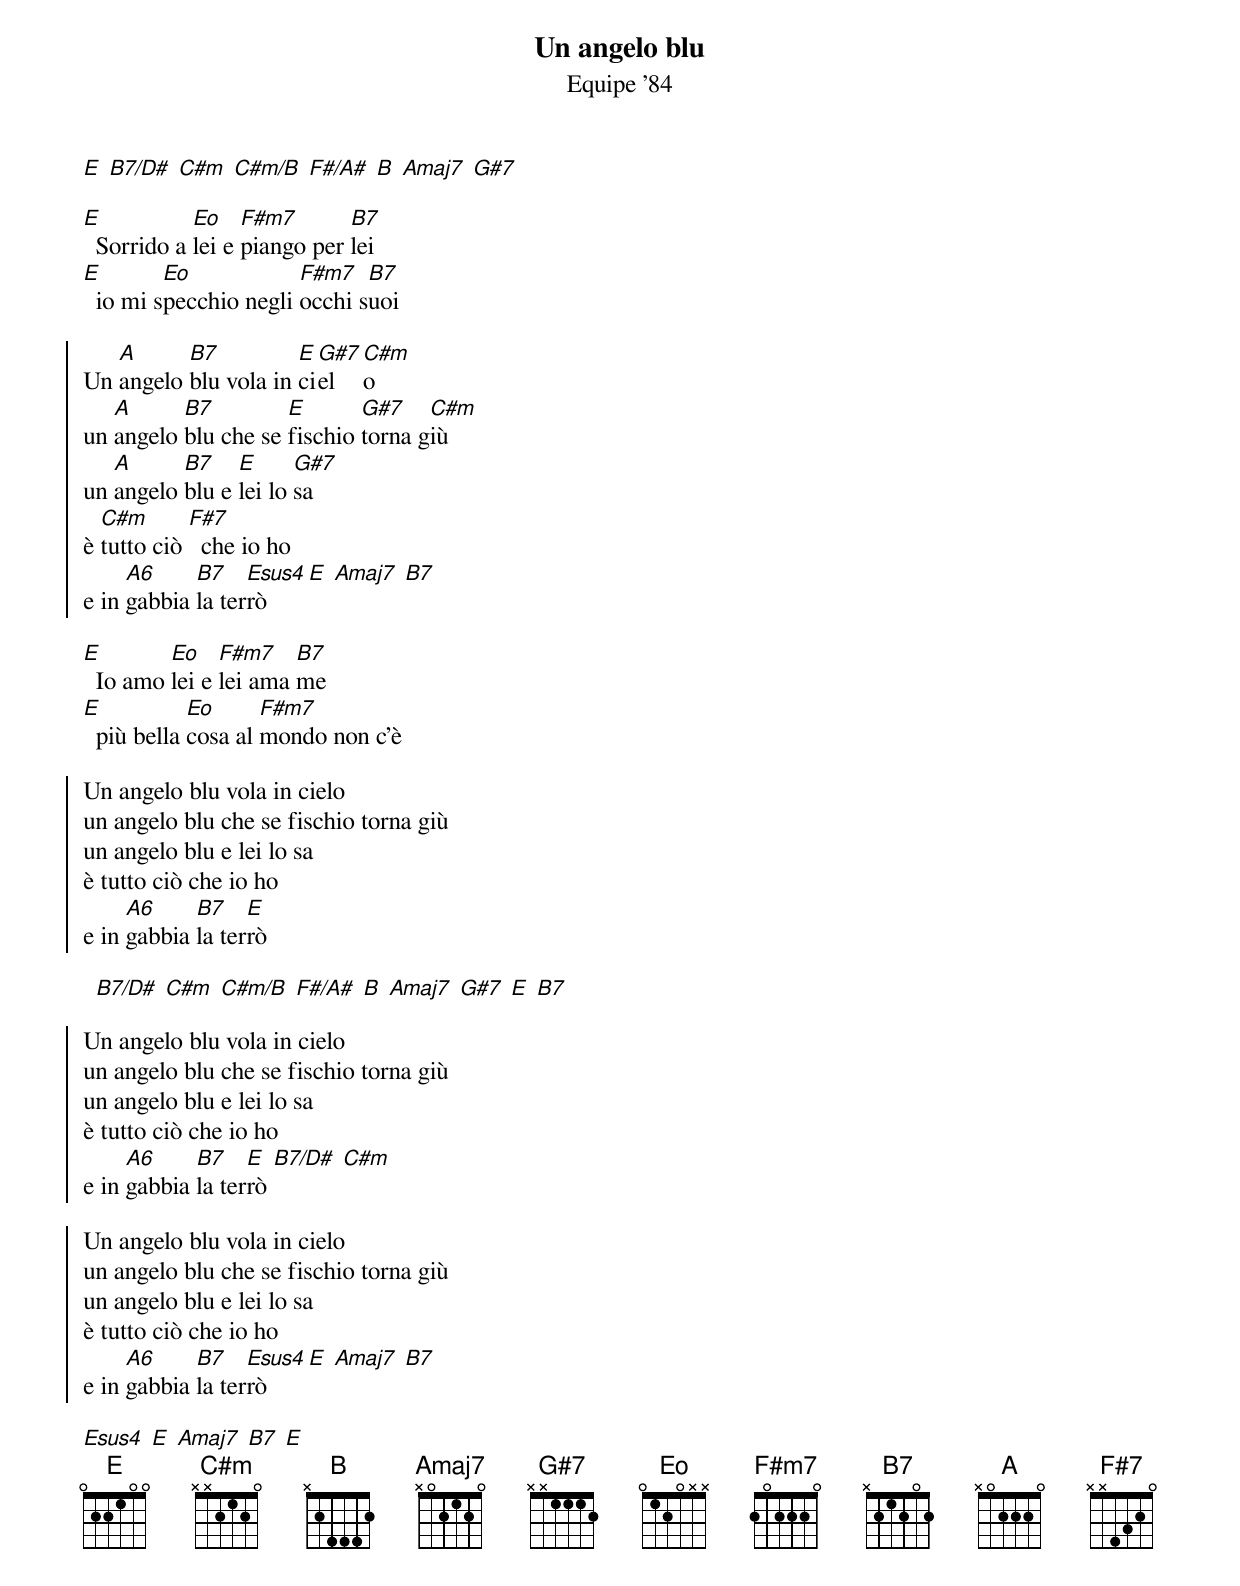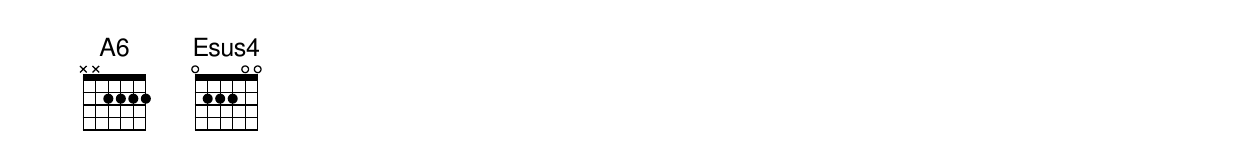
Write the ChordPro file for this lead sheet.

{title: Un angelo blu}
{subtitle: Equipe '84}

[E] [B7/D#] [C#m] [C#m/B] [F#/A#] [B] [Amaj7] [G#7]

[E]  Sorrido a [Eo]lei e [F#m7]piango per [B7]lei
[E]  io mi s[Eo]pecchio negli [F#m7]occhi s[B7]uoi

{soc}
Un [A]angelo [B7]blu vola in [E]ci[G#7]el[C#m]o
un [A]angelo [B7]blu che se [E]fischio [G#7]torna g[C#m]iù
un [A]angelo [B7]blu e [E]lei lo [G#7]sa
è [C#m]tutto ciò [F#7]  che io ho
e in [A6]gabbia [B7]la ter[Esus4]rò [E] [Amaj7] [B7]
{eoc}

[E]  Io amo [Eo]lei e [F#m7]lei ama [B7]me
[E]  più bella [Eo]cosa al [F#m7]mondo non c'è

{soc}
Un angelo blu vola in cielo
un angelo blu che se fischio torna giù
un angelo blu e lei lo sa
è tutto ciò che io ho
e in [A6]gabbia [B7]la ter[E]rò
{eoc}

  [B7/D#] [C#m] [C#m/B] [F#/A#] [B] [Amaj7] [G#7] [E] [B7]

{soc}
Un angelo blu vola in cielo
un angelo blu che se fischio torna giù
un angelo blu e lei lo sa
è tutto ciò che io ho
e in [A6]gabbia [B7]la ter[E]rò [B7/D#] [C#m]
{eoc}

{soc}
Un angelo blu vola in cielo
un angelo blu che se fischio torna giù
un angelo blu e lei lo sa
è tutto ciò che io ho
e in [A6]gabbia [B7]la ter[Esus4]rò [E] [Amaj7] [B7]
{eoc}

[Esus4] [E] [Amaj7] [B7] [E]
